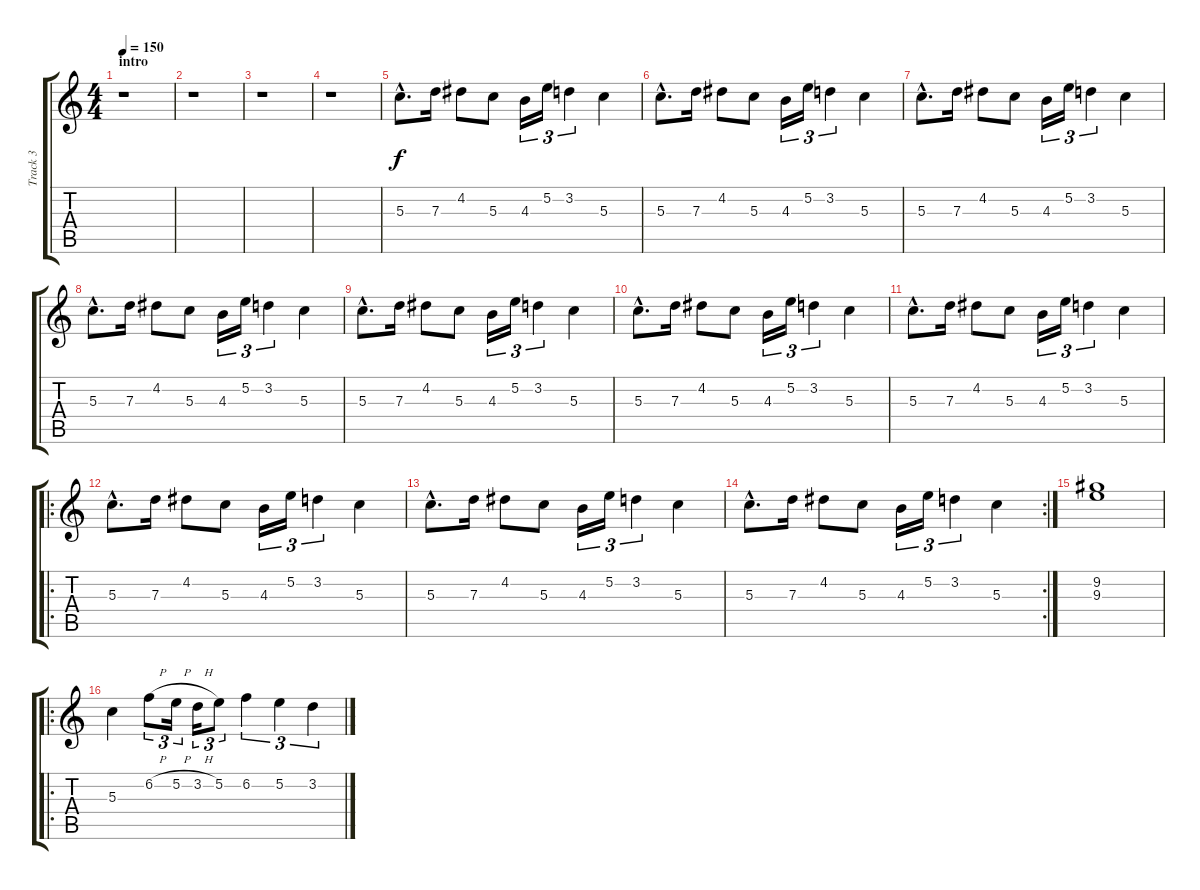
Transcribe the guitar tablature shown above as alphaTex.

\track ("Track 3" "Track 3") {instrument distortionguitar}
\staff {score tabs}
\tuning (E4 B3 G3 D3 A2 E2) {hide}
\ts (4 4)
\section ("" "intro")
\tempo 150
\clef g2
\ks c
r.1{dy f instrument distortionguitar} |
r.1 |
r.1 |
r.1 |
5.3{hac}.8{d} 7.3.16 4.2.8 5.3.8 4.3.16{tu (3 2)} 5.2.16{tu (3 2)} 3.2.4{tu (3 2)} 5.3.4 |
5.3{hac}.8{d} 7.3.16 4.2.8 5.3.8 4.3.16{tu (3 2)} 5.2.16{tu (3 2)} 3.2.4{tu (3 2)} 5.3.4 |
5.3{hac}.8{d} 7.3.16 4.2.8 5.3.8 4.3.16{tu (3 2)} 5.2.16{tu (3 2)} 3.2.4{tu (3 2)} 5.3.4 |
5.3{hac}.8{d} 7.3.16 4.2.8 5.3.8 4.3.16{tu (3 2)} 5.2.16{tu (3 2)} 3.2.4{tu (3 2)} 5.3.4 |
5.3{hac}.8{d} 7.3.16 4.2.8 5.3.8 4.3.16{tu (3 2)} 5.2.16{tu (3 2)} 3.2.4{tu (3 2)} 5.3.4 |
5.3{hac}.8{d} 7.3.16 4.2.8 5.3.8 4.3.16{tu (3 2)} 5.2.16{tu (3 2)} 3.2.4{tu (3 2)} 5.3.4 |
5.3{hac}.8{d} 7.3.16 4.2.8 5.3.8 4.3.16{tu (3 2)} 5.2.16{tu (3 2)} 3.2.4{tu (3 2)} 5.3.4 |
\ro
5.3{hac}.8{d} 7.3.16 4.2.8 5.3.8 4.3.16{tu (3 2)} 5.2.16{tu (3 2)} 3.2.4{tu (3 2)} 5.3.4 |
5.3{hac}.8{d} 7.3.16 4.2.8 5.3.8 4.3.16{tu (3 2)} 5.2.16{tu (3 2)} 3.2.4{tu (3 2)} 5.3.4 |
\rc 2
5.3{hac}.8{d} 7.3.16 4.2.8 5.3.8 4.3.16{tu (3 2)} 5.2.16{tu (3 2)} 3.2.4{tu (3 2)} 5.3.4 |
(9.2 9.3).1 |
\ro
5.3.4 6.2{h}.8{tu (3 2)} 5.2{h}.16{tu (3 2)} 3.2{h}.16{tu (3 2)} 5.2.8{tu (3 2)} 6.2.4{tu (3 2)} 5.2.4{tu (3 2)} 3.2.4{tu (3 2)}
